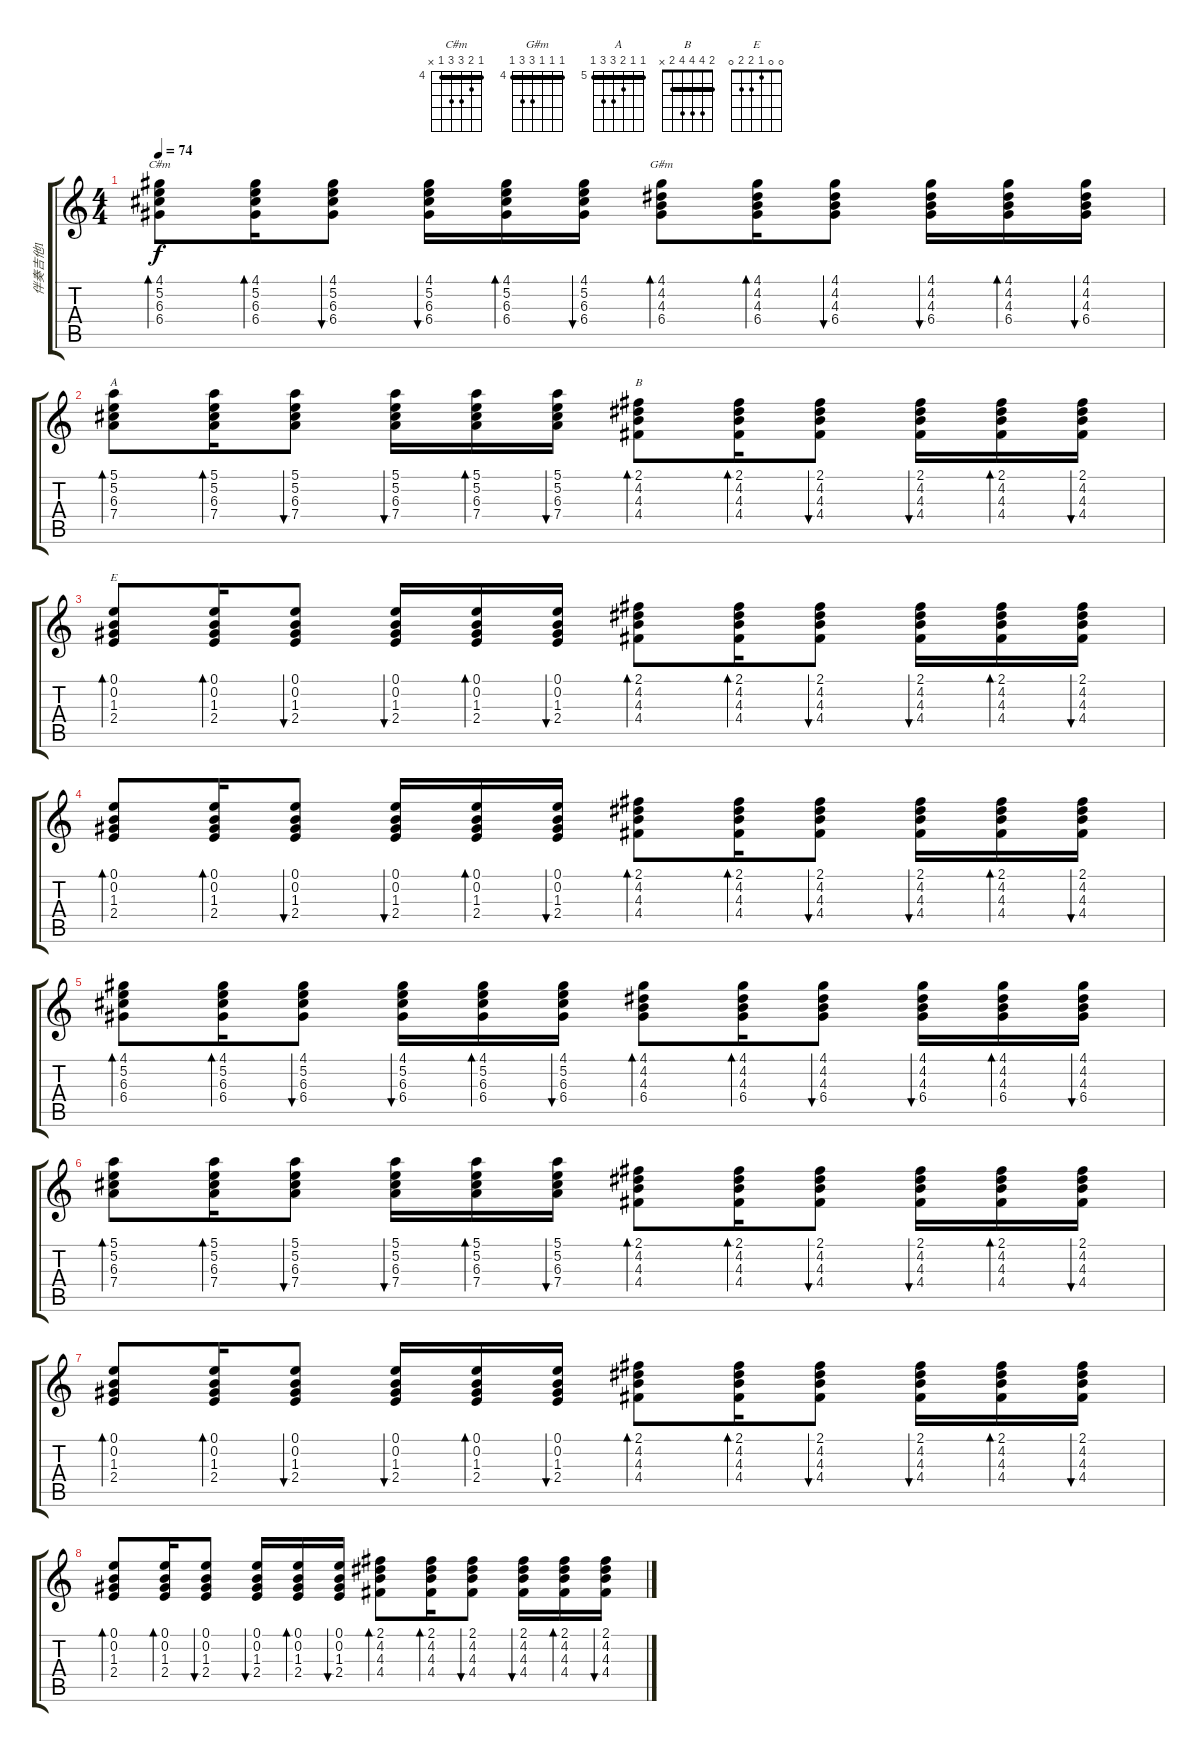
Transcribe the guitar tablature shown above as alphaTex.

\track ("伴奏吉他1" "伴奏吉他1") {instrument acousticguitarsteel}
\staff {score tabs}
\tuning (E4 B3 G3 D3 A2 E2) {hide}
\chord ("C#m" 4 5 6 6 4 x) {firstfret 4 barre 4}
\chord ("G#m" 4 4 4 6 6 4) {firstfret 4 barre 4}
\chord ("A" 5 5 6 7 7 5) {firstfret 5 barre 5}
\chord ("B" 2 4 4 4 2 x) {barre 2}
\chord ("E" 0 0 1 2 2 0)
\ts (4 4)
\tempo 74
\clef g2
\ks c
(4.1 5.2 6.3 6.4).8{bd 60 ch "C#m" dy f} (4.1 5.2 6.3 6.4).16{bd 60} (4.1 5.2 6.3 6.4).8{bu 60} (4.1 5.2 6.3 6.4).16{bu 60} (4.1 5.2 6.3 6.4).16{bd 60} (4.1 5.2 6.3 6.4).16{bu 60} (4.1 4.2 4.3 6.4).8{bd 60 ch "G#m"} (4.1 4.2 4.3 6.4).16{bd 60} (4.1 4.2 4.3 6.4).8{bu 60} (4.1 4.2 4.3 6.4).16{bu 60} (4.1 4.2 4.3 6.4).16{bd 60} (4.1 4.2 4.3 6.4).16{bu 60} |
(5.1 5.2 6.3 7.4).8{bd 60 ch "A"} (5.1 5.2 6.3 7.4).16{bd 60} (5.1 5.2 6.3 7.4).8{bu 60} (5.1 5.2 6.3 7.4).16{bu 60} (5.1 5.2 6.3 7.4).16{bd 60} (5.1 5.2 6.3 7.4).16{bu 60} (2.1 4.2 4.3 4.4).8{bd 60 ch "B"} (2.1 4.2 4.3 4.4).16{bd 60} (2.1 4.2 4.3 4.4).8{bu 60} (2.1 4.2 4.3 4.4).16{bu 60} (2.1 4.2 4.3 4.4).16{bd 60} (2.1 4.2 4.3 4.4).16{bu 60} |
(0.1 0.2 1.3 2.4).8{bd 60 ch "E"} (0.1 0.2 1.3 2.4).16{bd 60} (0.1 0.2 1.3 2.4).8{bu 60} (0.1 0.2 1.3 2.4).16{bu 60} (0.1 0.2 1.3 2.4).16{bd 60} (0.1 0.2 1.3 2.4).16{bu 60} (2.1 4.2 4.3 4.4).8{bd 60} (2.1 4.2 4.3 4.4).16{bd 60} (2.1 4.2 4.3 4.4).8{bu 60} (2.1 4.2 4.3 4.4).16{bu 60} (2.1 4.2 4.3 4.4).16{bd 60} (2.1 4.2 4.3 4.4).16{bu 60} |
(0.1 0.2 1.3 2.4).8{bd 60} (0.1 0.2 1.3 2.4).16{bd 60} (0.1 0.2 1.3 2.4).8{bu 60} (0.1 0.2 1.3 2.4).16{bu 60} (0.1 0.2 1.3 2.4).16{bd 60} (0.1 0.2 1.3 2.4).16{bu 60} (2.1 4.2 4.3 4.4).8{bd 60} (2.1 4.2 4.3 4.4).16{bd 60} (2.1 4.2 4.3 4.4).8{bu 60} (2.1 4.2 4.3 4.4).16{bu 60} (2.1 4.2 4.3 4.4).16{bd 60} (2.1 4.2 4.3 4.4).16{bu 60} |
(4.1 5.2 6.3 6.4).8{bd 60} (4.1 5.2 6.3 6.4).16{bd 60} (4.1 5.2 6.3 6.4).8{bu 60} (4.1 5.2 6.3 6.4).16{bu 60} (4.1 5.2 6.3 6.4).16{bd 60} (4.1 5.2 6.3 6.4).16{bu 60} (4.1 4.2 4.3 6.4).8{bd 60} (4.1 4.2 4.3 6.4).16{bd 60} (4.1 4.2 4.3 6.4).8{bu 60} (4.1 4.2 4.3 6.4).16{bu 60} (4.1 4.2 4.3 6.4).16{bd 60} (4.1 4.2 4.3 6.4).16{bu 60} |
(5.1 5.2 6.3 7.4).8{bd 60} (5.1 5.2 6.3 7.4).16{bd 60} (5.1 5.2 6.3 7.4).8{bu 60} (5.1 5.2 6.3 7.4).16{bu 60} (5.1 5.2 6.3 7.4).16{bd 60} (5.1 5.2 6.3 7.4).16{bu 60} (2.1 4.2 4.3 4.4).8{bd 60} (2.1 4.2 4.3 4.4).16{bd 60} (2.1 4.2 4.3 4.4).8{bu 60} (2.1 4.2 4.3 4.4).16{bu 60} (2.1 4.2 4.3 4.4).16{bd 60} (2.1 4.2 4.3 4.4).16{bu 60} |
(0.1 0.2 1.3 2.4).8{bd 60} (0.1 0.2 1.3 2.4).16{bd 60} (0.1 0.2 1.3 2.4).8{bu 60} (0.1 0.2 1.3 2.4).16{bu 60} (0.1 0.2 1.3 2.4).16{bd 60} (0.1 0.2 1.3 2.4).16{bu 60} (2.1 4.2 4.3 4.4).8{bd 60} (2.1 4.2 4.3 4.4).16{bd 60} (2.1 4.2 4.3 4.4).8{bu 60} (2.1 4.2 4.3 4.4).16{bu 60} (2.1 4.2 4.3 4.4).16{bd 60} (2.1 4.2 4.3 4.4).16{bu 60} |
(0.1 0.2 1.3 2.4).8{bd 60 volume 10} (0.1 0.2 1.3 2.4).16{bd 60} (0.1 0.2 1.3 2.4).8{bu 60} (0.1 0.2 1.3 2.4).16{bu 60} (0.1 0.2 1.3 2.4).16{bd 60} (0.1 0.2 1.3 2.4).16{bu 60} (2.1 4.2 4.3 4.4).8{bd 60} (2.1 4.2 4.3 4.4).16{bd 60} (2.1 4.2 4.3 4.4).8{bu 60} (2.1 4.2 4.3 4.4).16{bu 60} (2.1 4.2 4.3 4.4).16{bd 60} (2.1 4.2 4.3 4.4).16{bu 60}
